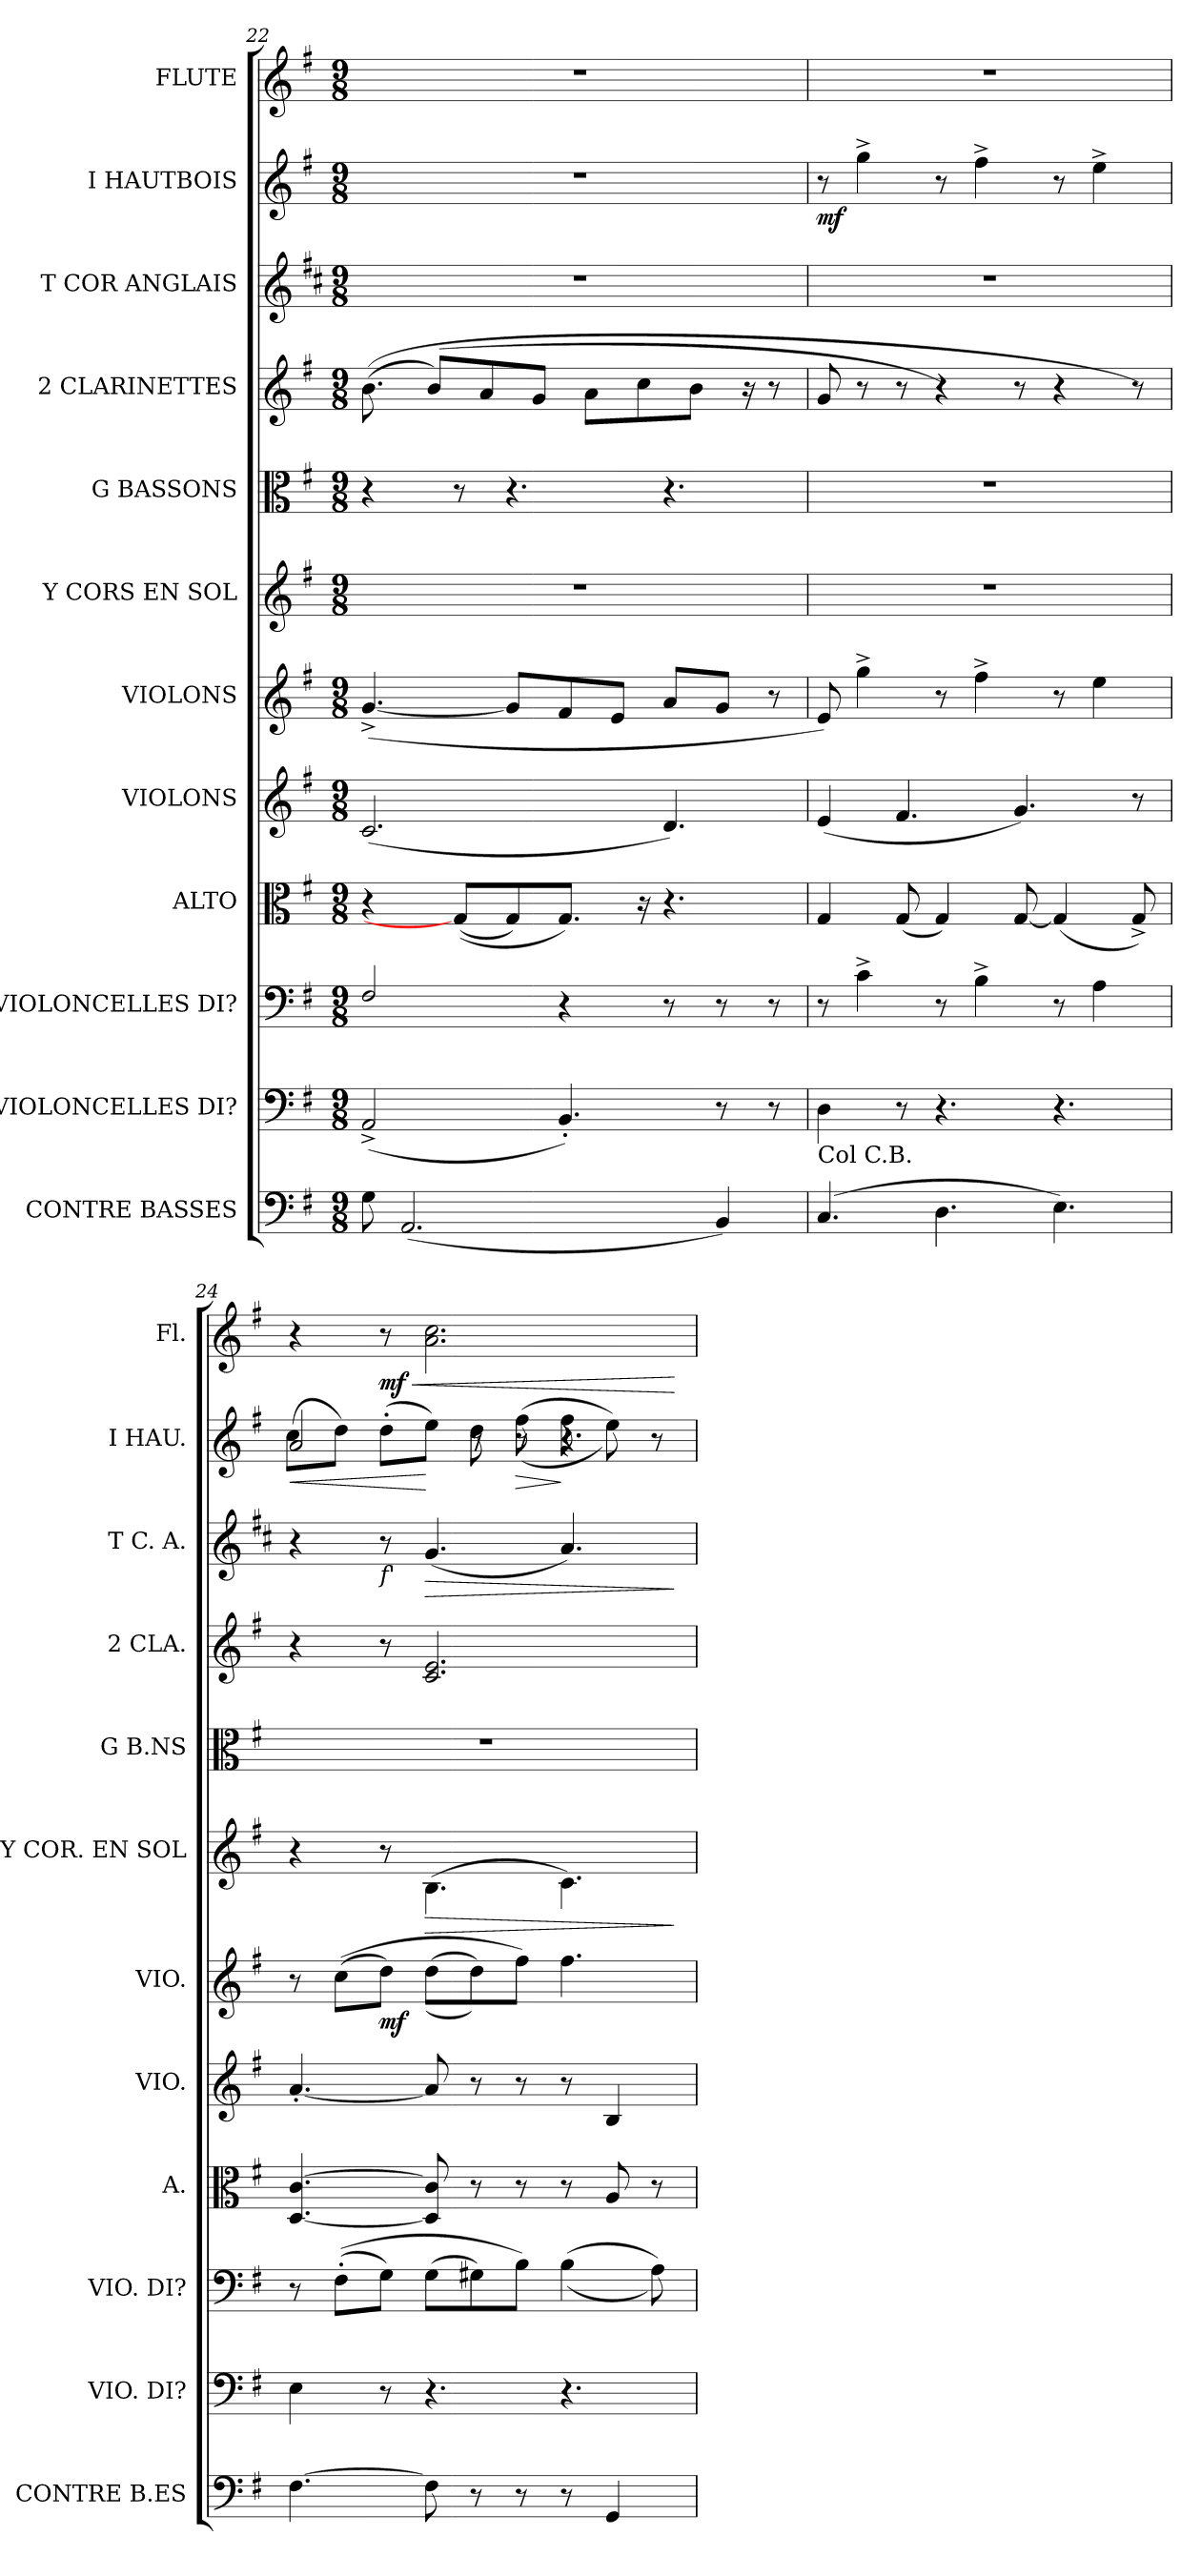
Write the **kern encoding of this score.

**kern	**kern	**kern	**kern	**kern	**kern	**dynam	**kern	**dynam	**kern	**kern	**kern	**dynam	**kern	**dynam	**kern	**dynam
*part12	*part11	*part10	*part9	*part8	*part7	*part7	*part6	*part6	*part5	*part4	*part3	*part3	*part2	*part2	*part1	*part1
*staff12	*staff11	*staff10	*staff9	*staff8	*staff7	*staff7	*staff6	*staff6	*staff5	*staff4	*staff3	*staff3	*staff2	*staff2	*staff1	*staff1
*I"CONTRE BASSES	*I"VIOLONCELLES DI?	*I"VIOLONCELLES DI?	*I"ALTO	*I"VIOLONS	*I"VIOLONS	*	*I"Y CORS EN SOL	*	*I"G BASSONS	*I"2 CLARINETTES	*I"T COR ANGLAIS	*	*I"I HAUTBOIS	*	*I"FLUTE	*
*I'CONTRE B.ES	*I'VIO. DI?	*I'VIO. DI?	*I'A.	*I'VIO.	*I'VIO.	*	*I'Y COR. EN SOL	*	*I'G B.NS	*I'2 CLA.	*I'T C. A.	*	*I'I HAU.	*	*I'Fl.	*
!!LO:PB:g=z
*clefF4	*clefF4	*clefF4	*clefC3	*clefG2	*clefG2	*	*clefG2	*	*clefC3	*clefG2	*clefG2	*	*clefG2	*	*clefG2	*
*	*	*	*	*	*	*	*	*	*	*	*ITrd4c7	*	*	*	*	*
*k[f#]	*k[f#]	*k[f#]	*k[f#]	*k[f#]	*k[f#]	*	*k[f#]	*	*k[f#]	*k[f#]	*k[f#]	*	*k[f#]	*	*k[f#]	*
*G:	*G:	*G:	*G:	*G:	*G:	*	*G:	*	*G:	*G:	*G:	*	*G:	*	*G:	*
*M9/8	*M9/8	*M9/8	*M9/8	*M9/8	*M9/8	*	*M9/8	*	*M9/8	*M9/8	*M9/8	*	*M9/8	*	*M9/8	*
=22	=22	=22	=22	=22	=22	=22	=22	=22	=22	=22	=22	=22	=22	=22	=22	=22
!	!	!	!	!	!	!	!LO:N:vis=1	!	!	!	!LO:N:vis=1	!	!LO:N:vis=1	!	!LO:N:vis=1	!
8Gi\	(2AA^i/	2F#i/	4r	(2.ci/	([<4.g^i/	.	8%9r	.	4r	((8.bi\	8%9r	.	8%9r	.	8%9r	.
(2.AAi/	.	.	.	.	.	.	.	.	.	.	.	.	.	.	.	.
.	.	.	.	.	.	.	.	.	.	(8bi/L)	.	.	.	.	.	.
.	.	.	((8Gi/L]	.	.	.	.	.	8r	.	.	.	.	.	.	.
.	.	.	.	.	.	.	.	.	.	8ai/	.	.	.	.	.	.
.	.	.	8Gi/)	.	8gi/L]	.	.	.	4.r	.	.	.	.	.	.	.
.	.	.	.	.	.	.	.	.	.	8gi/J	.	.	.	.	.	.
.	4.BB'i/)	4r	8.Gi/J)	.	8f#i/	.	.	.	.	.	.	.	.	.	.	.
.	.	.	.	.	.	.	.	.	.	8ai\L	.	.	.	.	.	.
.	.	.	.	.	8ei/J	.	.	.	.	.	.	.	.	.	.	.
.	.	.	16r	.	.	.	.	.	.	8cci\	.	.	.	.	.	.
.	.	8r	4.r	4.di/)	8ai/L	.	.	.	4.r	.	.	.	.	.	.	.
.	.	.	.	.	.	.	.	.	.	8bi\J	.	.	.	.	.	.
4BBi/)	8r	8r	.	.	8gi/J	.	.	.	.	.	.	.	.	.	.	.
.	.	.	.	.	.	.	.	.	.	16r	.	.	.	.	.	.
.	8r	8r	.	.	8r	.	.	.	.	8r	.	.	.	.	.	.
=23	=23	=23	=23	=23	=23	=23	=23	=23	=23	=23	=23	=23	=23	=23	=23	=23
!	!LO:TX:b:t=Col C.B.	!	!	!	!	!	!	!	!	!	!	!	!	!	!	!
!	!	!	!	!	!	!	!LO:N:vis=1	!	!LO:N:vis=1	!	!LO:N:vis=1	!	!	!	!LO:N:vis=1	!
(4.Ci/	4Di\	8r	4Gi/	(4ei/	8ei/)	.	8%9r	.	8%9r	8gi/	8%9r	.	8r	mf	8%9r	.
.	.	4c^i\	.	.	4gg^i\	.	.	.	.	8r	.	.	4gg^i\	.	.	.
.	8r	.	(8Gi/	4.f#i/	.	.	.	.	.	8r	.	.	.	.	.	.
4.Di\	4.r	8r	4Gi/)	.	8r	.	.	.	.	4r)	.	.	8r	.	.	.
.	.	4B^i\	.	.	4ff#^i\	.	.	.	.	.	.	.	4ff#^i\	.	.	.
.	.	.	[<8Gi/	4.gi/)	.	.	.	.	.	8r	.	.	.	.	.	.
4.Ei\)	4.r	8r	(4Gi/]	.	8r	.	.	.	.	4r	.	.	8r	.	.	.
.	.	4Ai\	.	.	4eei\	.	.	.	.	.	.	.	4ee^i\	.	.	.
.	.	.	8G^i/)	8r	.	.	.	.	.	8r)	.	.	.	.	.	.
=24	=24	=24	=24	=24	=24	=24	=24	=24	=24	=24	=24	=24	=24	=24	=24	=24
!	!	!	!	!	!	!	!	!	!LO:N:vis=1	!	!	!	!	!LO:HP:b	!	!
*	*	*	*	*	*	*	*	*	*	*	*	*	*^	*	*	*
*	*	*	*	*	*	*	*	*	*	*	*	*	*	*^	*	*	*
[>4.F#i\	4Ei\	8r	[<4.Di/ [>4.ci	[<4.a'i/	8r	.	4r	.	8%9r	4r	4r	.	2ai/	4.ryy	(8cci\L	<	4r	.
.	.	((8F#'i\L	.	.	((8cci\L	.	.	.	.	.	.	.	.	.	8ddi\J)	.	.	.
!	!	!	!	!	!	!	!	!	!	!	!LO:TX:b:i:t=f'	!	!	!	!	!	!	!
!	!	!	!	!	!	!	!	!	!	!	!	!	!	!	!	!	!	!LO:HP:b
.	8r	8Gi\J)	.	.	8ddi\J)	mf	8r	.	.	8r	8r	.	.	.	(8dd'i\L	.	8r	< mf
!	!	!	!	!	!	!	!	!LO:HP:b	!	!	!	!LO:HP:b	!	!	!	!	!	!
8F#i\]	4.r	(8Gi\L	8Di/] 8ci]	8ai/]	((8ddi\L	.	(4.Bi\	>	.	2.ci/ 2.ei	(4.ci/	>	.	8ryy	8eei\J)	[	2.ai\ 2.cci	.
8r	.	8G#Xi\)	8r	8r	8ddi\))	.	.	.	.	.	.	.	8r	8ddi\	8r	.	.	.
!	!	!	!	!	!	!	!	!	!	!	!	!	!	!	!	!LO:HP:b	!	!
8r	.	8Bi\J)	8r	8r	8ff#i\J)	.	.	.	.	.	.	.	8r	((8r	8ff#i\	>	.	.
8r	4.r	((4Bi\	8r	8r	4.ff#i\	.	4.ci\)	.	.	.	4.di/)	.	4.r	8ff#i\	4.r	]	.	.
4GGi/	.	.	8Ai/	4Bi/	.	.	.	.	.	.	.	.	.	8eei\))	.	.	.	.
.	.	8Ai\))	8r	.	.	.	.	.	.	.	.	.	.	8r	.	.	.	.
*	*	*	*	*	*	*	*	*	*	*	*	*	*v	*v	*v	*	*	*
.	.	.	.	.	.	.	.	]	.	.	.	]	.	.	.	[
=	=	=	=	=	=	=	=	=	=	=	=	=	=	=	=	=
*-	*-	*-	*-	*-	*-	*-	*-	*-	*-	*-	*-	*-	*-	*-	*-	*-
